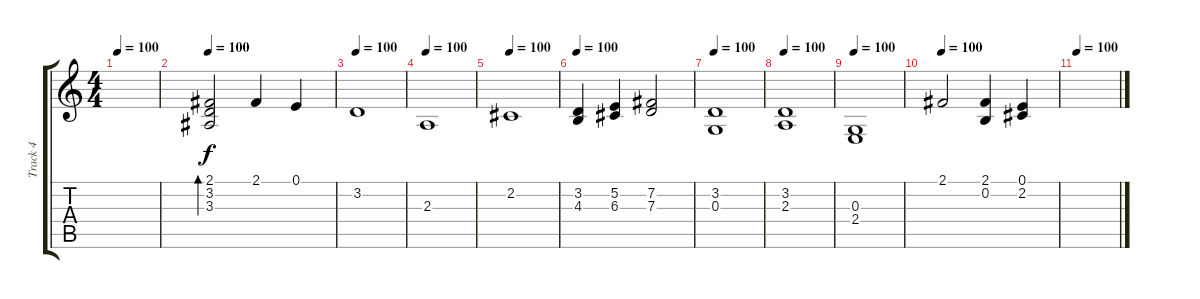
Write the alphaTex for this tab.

\track ("Track 4" "Track 4") {instrument clarinet}
\staff {score tabs}
\tuning (E4 B3 G3 D3 A2 E2) {hide}
\ts (4 4)
\tempo 100
\clef g2
\ks c
|
\tempo 100
(2.1 3.2 3.3).2{bd 240 volume 15} 2.1.4 0.1.4 |
\tempo 100
3.2.1{volume 14} |
\tempo 100
2.3.1{volume 13} |
\tempo 100
2.2.1{volume 14} |
\tempo 100
(3.2 4.3).4{volume 14} (5.2 6.3).4 (7.2 7.3).2 |
\tempo 100
(3.2 0.3).1{volume 13} |
\tempo 100
(3.2 2.3).1{volume 13} |
\tempo 100
(0.3 2.4).1{volume 13} |
\tempo 100
2.1.2{volume 14} (2.1 0.2).4 (0.1 2.2).4 |
\tempo 100
